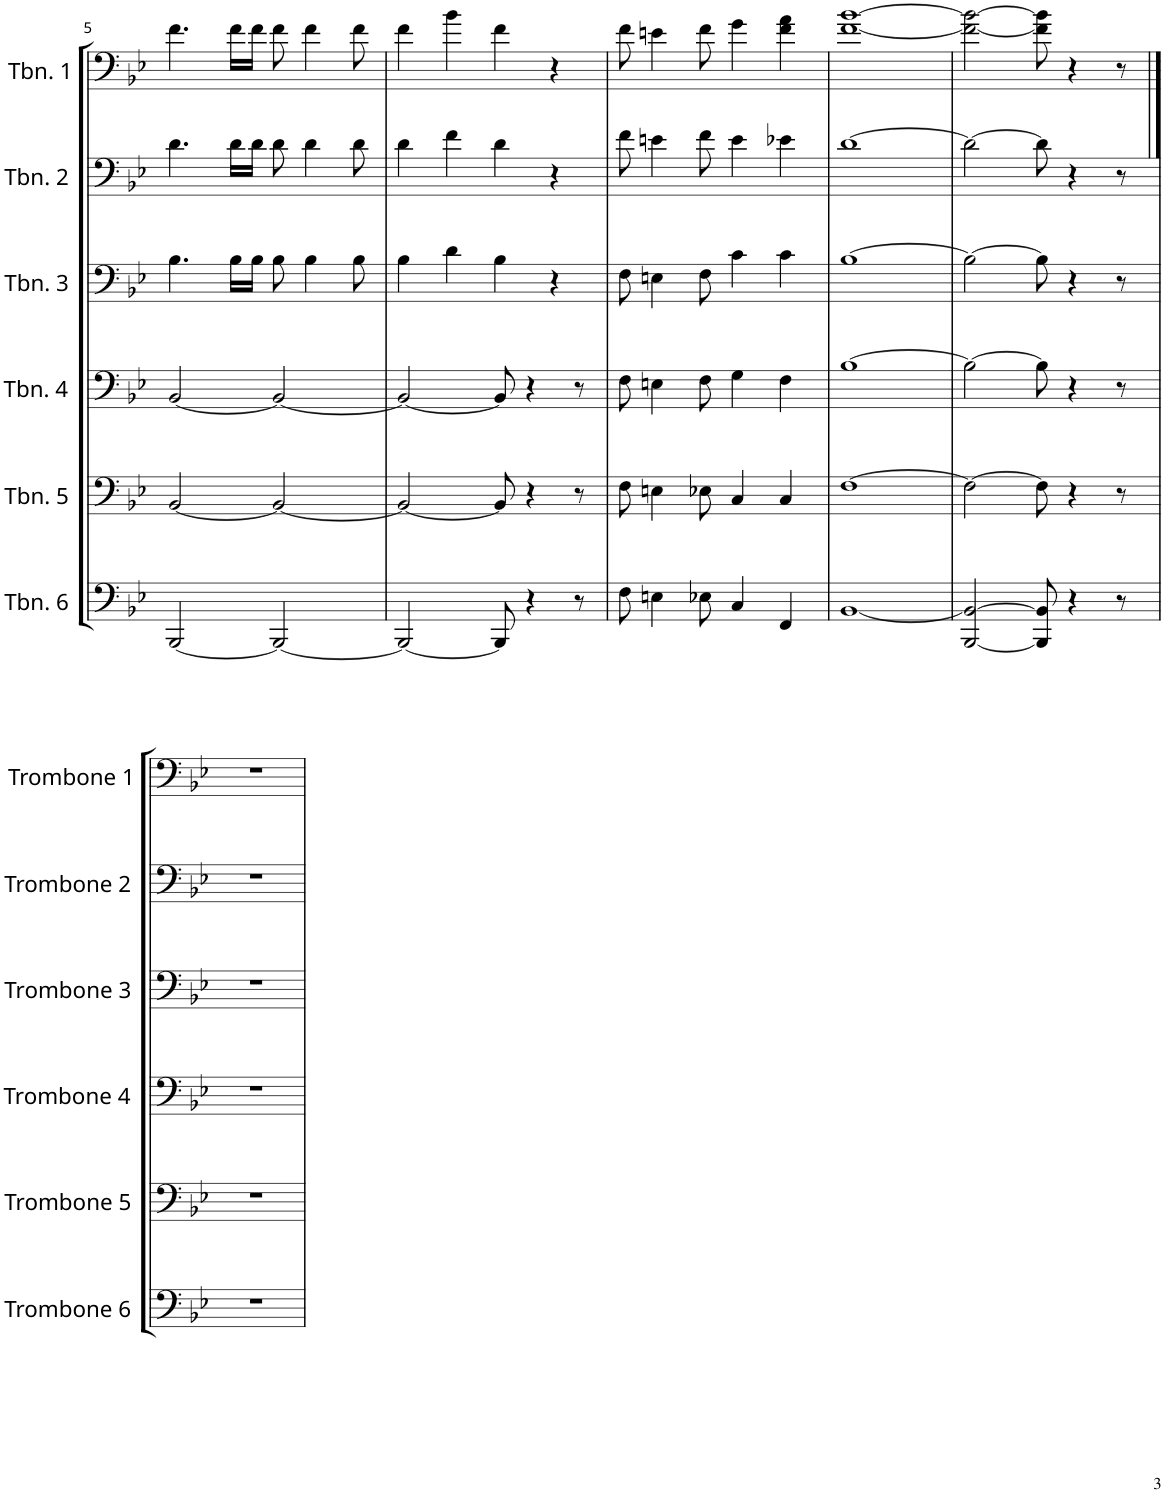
**kern	**kern	**kern	**kern	**kern	**kern
*part6	*part5	*part4	*part3	*part2	*part1
*staff6	*staff5	*staff4	*staff3	*staff2	*staff1
*I"Trombone 6	*I"Trombone 5	*I"Trombone 4	*I"Trombone 3	*I"Trombone 2	*I"Trombone 1
*I'Tbn. 6	*I'Tbn. 5	*I'Tbn. 4	*I'Tbn. 3	*I'Tbn. 2	*I'Tbn. 1
!!LO:PB:g=z
*clefF4	*clefF4	*clefF4	*clefF4	*clefF4	*clefF4
*k[b-e-]	*k[b-e-]	*k[b-e-]	*k[b-e-]	*k[b-e-]	*k[b-e-]
*M4/4	*M4/4	*M4/4	*M4/4	*M4/4	*M4/4
=5	=5	=5	=5	=5	=5
[2BBB-/	[2BB-/	[2BB-/	4.B-\	4.d\	4.f\
.	.	.	16B-\LL	16d\LL	16f\LL
.	.	.	16B-\JJ	16d\JJ	16f\JJ
2BBB-/_	2BB-/_	2BB-/_	8B-\	8d\	8f\
.	.	.	4B-\	4d\	4f\
.	.	.	8B-\	8d\	8f\
=6	=6	=6	=6	=6	=6
2BBB-/_	2BB-/_	2BB-/_	4B-\	4d\	4f\
.	.	.	4d\	4f\	4b-\
8BBB-/]	8BB-/]	8BB-/]	4B-\	4d\	4f\
4r	4r	4r	.	.	.
.	.	.	4r	4r	4r
8r	8r	8r	.	.	.
=7	=7	=7	=7	=7	=7
8F\	8F\	8F\	8F\	8f\	8f\
4En\	4En\	4En\	4En\	4en\	4en\
8E-X\	8E-X\	8F\	8F\	8f\	8f\
4C/	4C/	4G\	4c\	4e\	4g\
4FF/	4C/	4F\	4c\	4e-X\	4f\ 4a\
=8	=8	=8	=8	=8	=8
[1BB-	[1F	[1B-	[1B-	[1d	[1f [1b-
=9	=9	=9	=9	=9	=9
[2BBB-/ 2BB-/_	2F\_	2B-\_	2B-\_	2d\_	2f\_ 2b-\_
8BBB-/] 8BB-/]	8F\]	8B-\]	8B-\]	8d\]	8f\] 8b-\]
4r	4r	4r	4r	4r	4r
8r	8r	8r	8r	8r	8r
!!LO:LB:g=z
==1	==1	==1	==1	==1	==1
1r	1r	1r	1r	1r	1r
=	=	=	=	=	=
*-	*-	*-	*-	*-	*-
